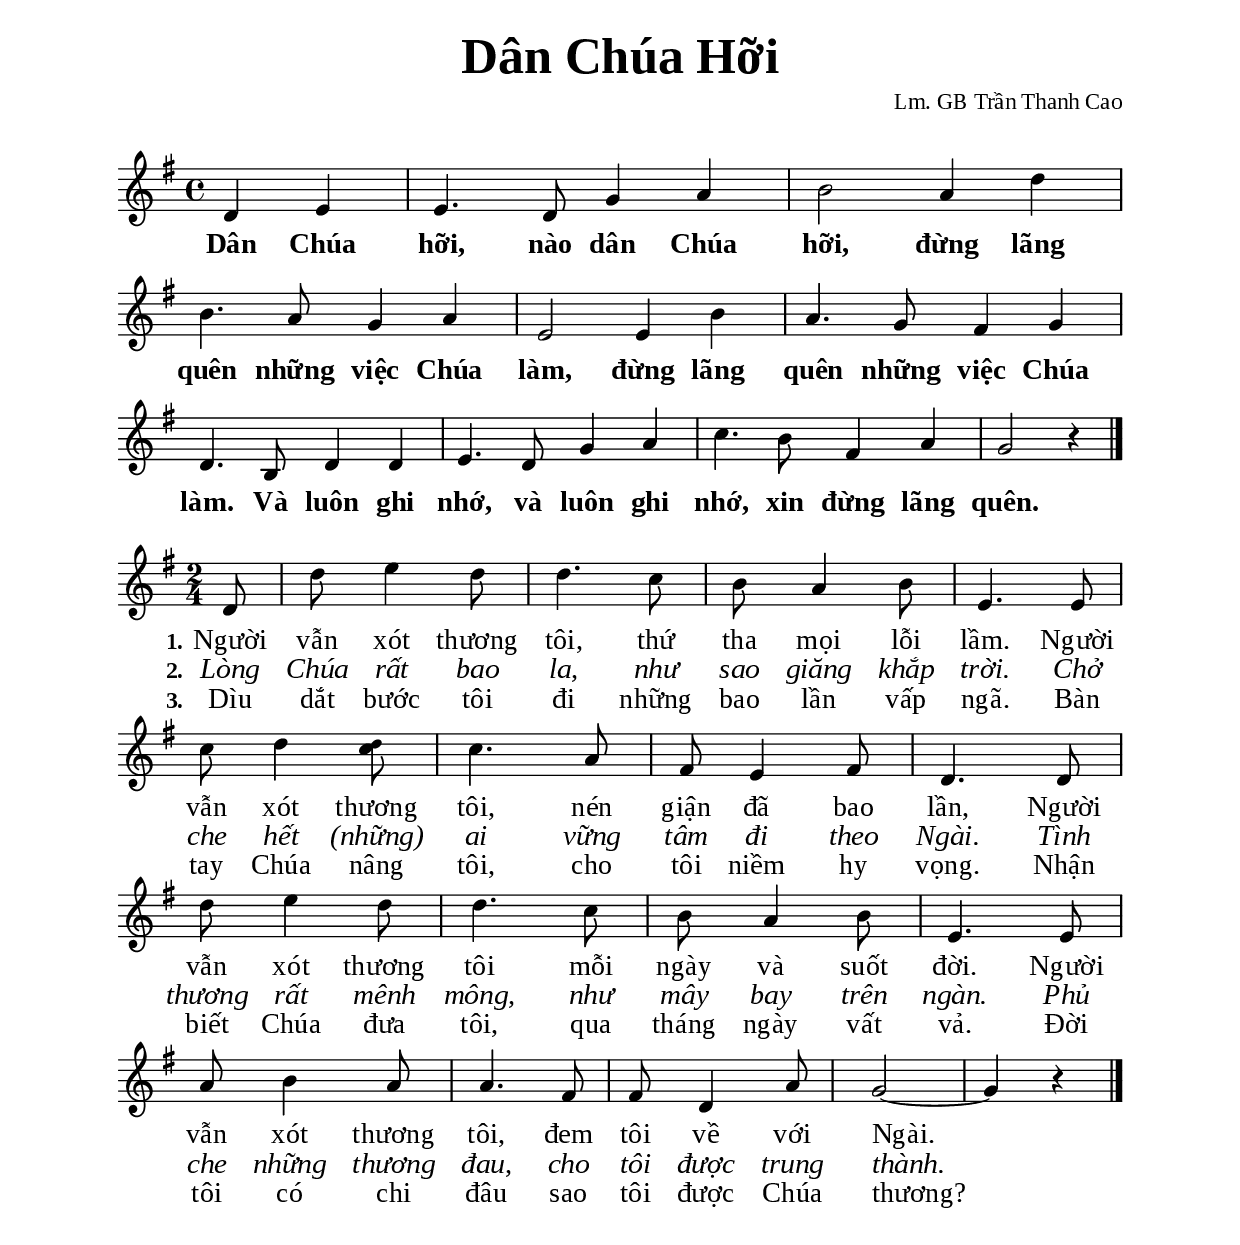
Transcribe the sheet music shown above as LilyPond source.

% Cài đặt chung
\version "2.22.1"
\include "english.ly"

\header {
  title = \markup { \fontsize #3 "Dân Chúa Hỡi" }
  poet = " "
  composer = "Lm. GB Trần Thanh Cao"
  arranger = " "
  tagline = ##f
}

% Nhạc điệp khúc
nhacDiepKhuc = \relative c' {
  \partial 2 d4 e |
  e4. d8 g4 a |
  b2 a4 d |
  b4. a8 g4 a |
  e2 e4 b' |
  a4. g8 fs4 g |
  d4. b8 d4 d |
  e4. d8 g4 a |
  c4. b8 fs4 a |
  g2 r4 \bar "|."
}

% Nhạc phiên khúc
nhacPhienKhuc = \relative c' {
  \partial 8 d8 |
  d'8 e4 d8 |
  d4. c8 |
  b a4 b8 |
  e,4. e8 |
  c' d4 <c \tweak font-size #-2 d>8 |
  c4. a8 |
  fs e4 fs8 |
  d4. d8 |
  d'8 e4 d8 |
  d4. c8 |
  b a4 b8 |
  e,4. e8 |
  a b4 a8 |
  a4. fs8 |
  fs d4 a'8 |
  g2 ~ |
  g4 r \bar "|."
}

% Lời điệp khúc
loiDiepKhuc = \lyricmode {
  Dân Chúa hỡi, nào dân Chúa hỡi,
  đừng lãng quên những việc Chúa làm,
  đừng lãng quên những việc Chúa làm.
  Và luôn ghi nhớ, và luôn ghi nhớ,
  xin đừng lãng quên.
}

% Lời phiên khúc
loiPhienKhucMot = \lyricmode {
  \set stanza = #"1."
  Người vẫn xót thương tôi,
  thứ tha mọi lỗi lầm.
  Người vẫn xót thương tôi,
  nén giận đã bao lần,
  Người vẫn xót thương tôi
  mỗi ngày và suốt đời.
  Người vẫn xót thương tôi,
  đem tôi về với Ngài.
}

loiPhienKhucHai = \lyricmode {
  \override Lyrics.LyricText.font-shape = #'italic
  \set stanza = #"2."
  Lòng Chúa rất bao la,
  như sao giăng khắp trời.
  Chở che hết (những) ai vững tâm đi theo Ngài.
  Tình thương rất mênh mông,
  như mây bay trên ngàn.
  Phủ che những thương đau,
  cho tôi được trung thành.
}

loiPhienKhucBa = \lyricmode {
  \set stanza = #"3."
  Dìu dắt bước tôi đi
  những bao lần vấp ngã.
  Bàn tay Chúa nâng tôi,
  cho tôi niềm hy vọng.
  Nhận biết Chúa đưa tôi,
  qua tháng ngày vất vả.
  Đời tôi có chi đâu
  sao tôi được Chúa thương?
}


% Dàn trang
\paper {
  #(set-paper-size "a4")
  top-margin = 20\mm
  bottom-margin = 10\mm
  left-margin = 20\mm
  right-margin = 20\mm
  indent = #0
  #(define fonts
    (make-pango-font-tree
      "Liberation Serif"
      "Liberation Serif"
      "Liberation Serif"
      (/ 20 20)))
  page-count = #1
}

\score {
  \new ChoirStaff <<
    \new Staff = diepKhuc \with {
        \consists "Merge_rests_engraver"
        %\magnifyStaff #(magstep +1)
      }
      <<
      \new Voice = beSop {
        \key g \major \time 4/4 \stemNeutral \nhacDiepKhuc
      }
    >>
    \new Lyrics \with {
          \override VerticalAxisGroup.
            nonstaff-relatedstaff-spacing.padding = #1
          \override VerticalAxisGroup.
            nonstaff-unrelatedstaff-spacing.padding = #1
        }
        \lyricsto beSop \loiDiepKhuc
  >>
  \layout {
    \override Lyrics.LyricText.font-series = #'bold
    \override Lyrics.LyricText.font-size = #+2
    \override Lyrics.LyricSpace.minimum-distance = #1.6
    \override Score.BarNumber.break-visibility = ##(#f #f #f)
    \override Score.SpacingSpanner.uniform-stretching = ##t
  }
}

\score {
  \new ChoirStaff <<
    \new Staff = phienKhuc \with {
        %\magnifyStaff #(magstep +1)
      }
      <<
      \new Voice = beSop {
        \key g \major \time 2/4 \nhacPhienKhuc
      }
    >>
    \new Lyrics \with {
          \override VerticalAxisGroup.
            nonstaff-relatedstaff-spacing.padding = #1
          \override VerticalAxisGroup.
            nonstaff-unrelatedstaff-spacing.padding = #1
        }
        \lyricsto beSop \loiPhienKhucMot
    \new Lyrics \lyricsto beSop \loiPhienKhucHai
    \new Lyrics \with {
          \override VerticalAxisGroup.
            nonstaff-relatedstaff-spacing.padding = #1
          \override VerticalAxisGroup.
            nonstaff-unrelatedstaff-spacing.padding = #1
        }
        \lyricsto beSop \loiPhienKhucBa
  >>
  \layout {
    %\override Staff.TimeSignature.transparent = ##t
    \override Lyrics.LyricText.font-size = #+2
    \override Lyrics.LyricSpace.minimum-distance = #2.5
    \override Score.BarNumber.break-visibility = ##(#f #f #f)
    \override Score.SpacingSpanner.uniform-stretching = ##t
  } 
}
